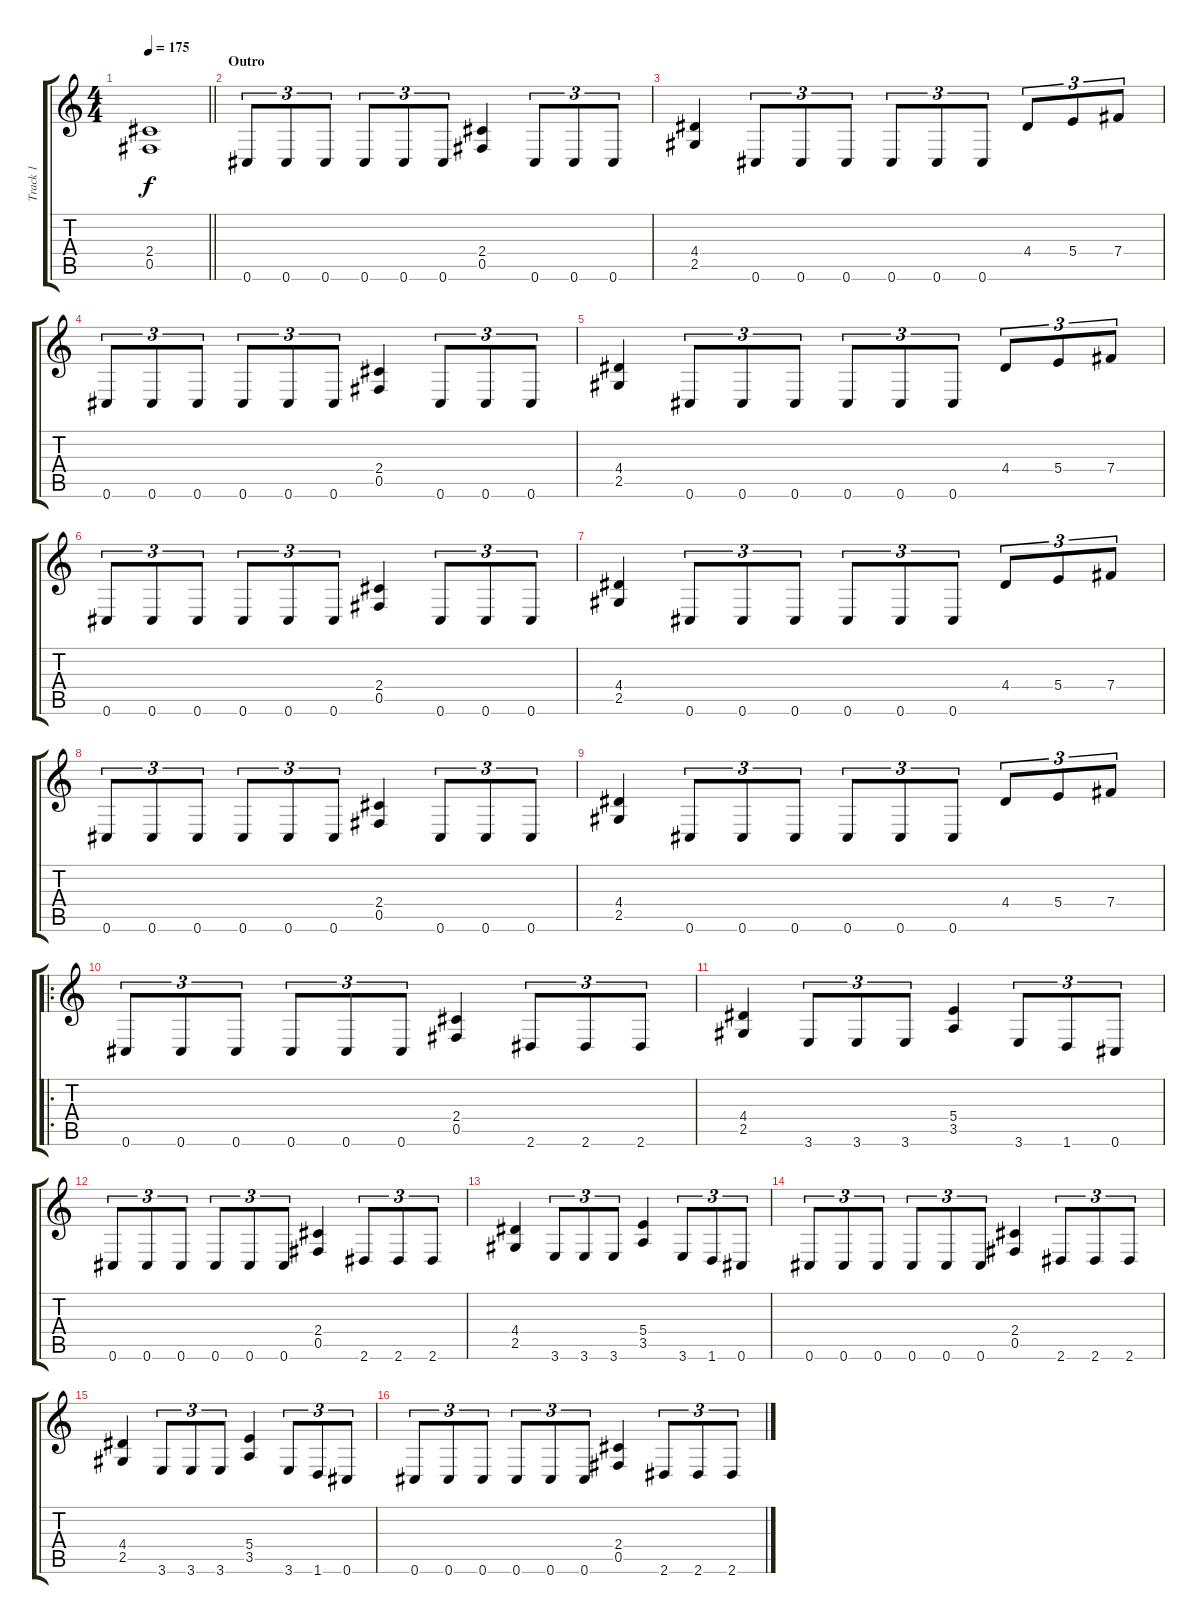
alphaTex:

\track ("Track 1" "Track 1") {instrument distortionguitar}
\staff {score tabs}
\tuning (Db4 Ab3 E3 B2 Gb2 Db2) {hide}
\ts (4 4)
\tempo 175
\clef g2
\barLineRight lightlight
\ks c
(2.4 0.5).1{dy f} |
\section ("" "Outro")
0.6.8{tu (3 2)} 0.6.8{tu (3 2)} 0.6.8{tu (3 2)} 0.6.8{tu (3 2)} 0.6.8{tu (3 2)} 0.6.8{tu (3 2)} (2.4 0.5).4 0.6.8{tu (3 2)} 0.6.8{tu (3 2)} 0.6.8{tu (3 2)} |
(4.4 2.5).4 0.6.8{tu (3 2)} 0.6.8{tu (3 2)} 0.6.8{tu (3 2)} 0.6.8{tu (3 2)} 0.6.8{tu (3 2)} 0.6.8{tu (3 2)} 4.4.8{tu (3 2)} 5.4.8{tu (3 2)} 7.4.8{tu (3 2)} |
0.6.8{tu (3 2)} 0.6.8{tu (3 2)} 0.6.8{tu (3 2)} 0.6.8{tu (3 2)} 0.6.8{tu (3 2)} 0.6.8{tu (3 2)} (2.4 0.5).4 0.6.8{tu (3 2)} 0.6.8{tu (3 2)} 0.6.8{tu (3 2)} |
(4.4 2.5).4 0.6.8{tu (3 2)} 0.6.8{tu (3 2)} 0.6.8{tu (3 2)} 0.6.8{tu (3 2)} 0.6.8{tu (3 2)} 0.6.8{tu (3 2)} 4.4.8{tu (3 2)} 5.4.8{tu (3 2)} 7.4.8{tu (3 2)} |
0.6.8{tu (3 2)} 0.6.8{tu (3 2)} 0.6.8{tu (3 2)} 0.6.8{tu (3 2)} 0.6.8{tu (3 2)} 0.6.8{tu (3 2)} (2.4 0.5).4 0.6.8{tu (3 2)} 0.6.8{tu (3 2)} 0.6.8{tu (3 2)} |
(4.4 2.5).4 0.6.8{tu (3 2)} 0.6.8{tu (3 2)} 0.6.8{tu (3 2)} 0.6.8{tu (3 2)} 0.6.8{tu (3 2)} 0.6.8{tu (3 2)} 4.4.8{tu (3 2)} 5.4.8{tu (3 2)} 7.4.8{tu (3 2)} |
0.6.8{tu (3 2)} 0.6.8{tu (3 2)} 0.6.8{tu (3 2)} 0.6.8{tu (3 2)} 0.6.8{tu (3 2)} 0.6.8{tu (3 2)} (2.4 0.5).4 0.6.8{tu (3 2)} 0.6.8{tu (3 2)} 0.6.8{tu (3 2)} |
(4.4 2.5).4 0.6.8{tu (3 2)} 0.6.8{tu (3 2)} 0.6.8{tu (3 2)} 0.6.8{tu (3 2)} 0.6.8{tu (3 2)} 0.6.8{tu (3 2)} 4.4.8{tu (3 2)} 5.4.8{tu (3 2)} 7.4.8{tu (3 2)} |
\ro
0.6.8{tu (3 2)} 0.6.8{tu (3 2)} 0.6.8{tu (3 2)} 0.6.8{tu (3 2)} 0.6.8{tu (3 2)} 0.6.8{tu (3 2)} (2.4 0.5).4 2.6.8{tu (3 2)} 2.6.8{tu (3 2)} 2.6.8{tu (3 2)} |
(4.4 2.5).4 3.6.8{tu (3 2)} 3.6.8{tu (3 2)} 3.6.8{tu (3 2)} (5.4 3.5).4 3.6.8{tu (3 2)} 1.6.8{tu (3 2)} 0.6.8{tu (3 2)} |
0.6.8{tu (3 2)} 0.6.8{tu (3 2)} 0.6.8{tu (3 2)} 0.6.8{tu (3 2)} 0.6.8{tu (3 2)} 0.6.8{tu (3 2)} (2.4 0.5).4 2.6.8{tu (3 2)} 2.6.8{tu (3 2)} 2.6.8{tu (3 2)} |
(4.4 2.5).4 3.6.8{tu (3 2)} 3.6.8{tu (3 2)} 3.6.8{tu (3 2)} (5.4 3.5).4 3.6.8{tu (3 2)} 1.6.8{tu (3 2)} 0.6.8{tu (3 2)} |
0.6.8{tu (3 2)} 0.6.8{tu (3 2)} 0.6.8{tu (3 2)} 0.6.8{tu (3 2)} 0.6.8{tu (3 2)} 0.6.8{tu (3 2)} (2.4 0.5).4 2.6.8{tu (3 2)} 2.6.8{tu (3 2)} 2.6.8{tu (3 2)} |
(4.4 2.5).4 3.6.8{tu (3 2)} 3.6.8{tu (3 2)} 3.6.8{tu (3 2)} (5.4 3.5).4 3.6.8{tu (3 2)} 1.6.8{tu (3 2)} 0.6.8{tu (3 2)} |
0.6.8{tu (3 2)} 0.6.8{tu (3 2)} 0.6.8{tu (3 2)} 0.6.8{tu (3 2)} 0.6.8{tu (3 2)} 0.6.8{tu (3 2)} (2.4 0.5).4 2.6.8{tu (3 2)} 2.6.8{tu (3 2)} 2.6.8{tu (3 2)}
